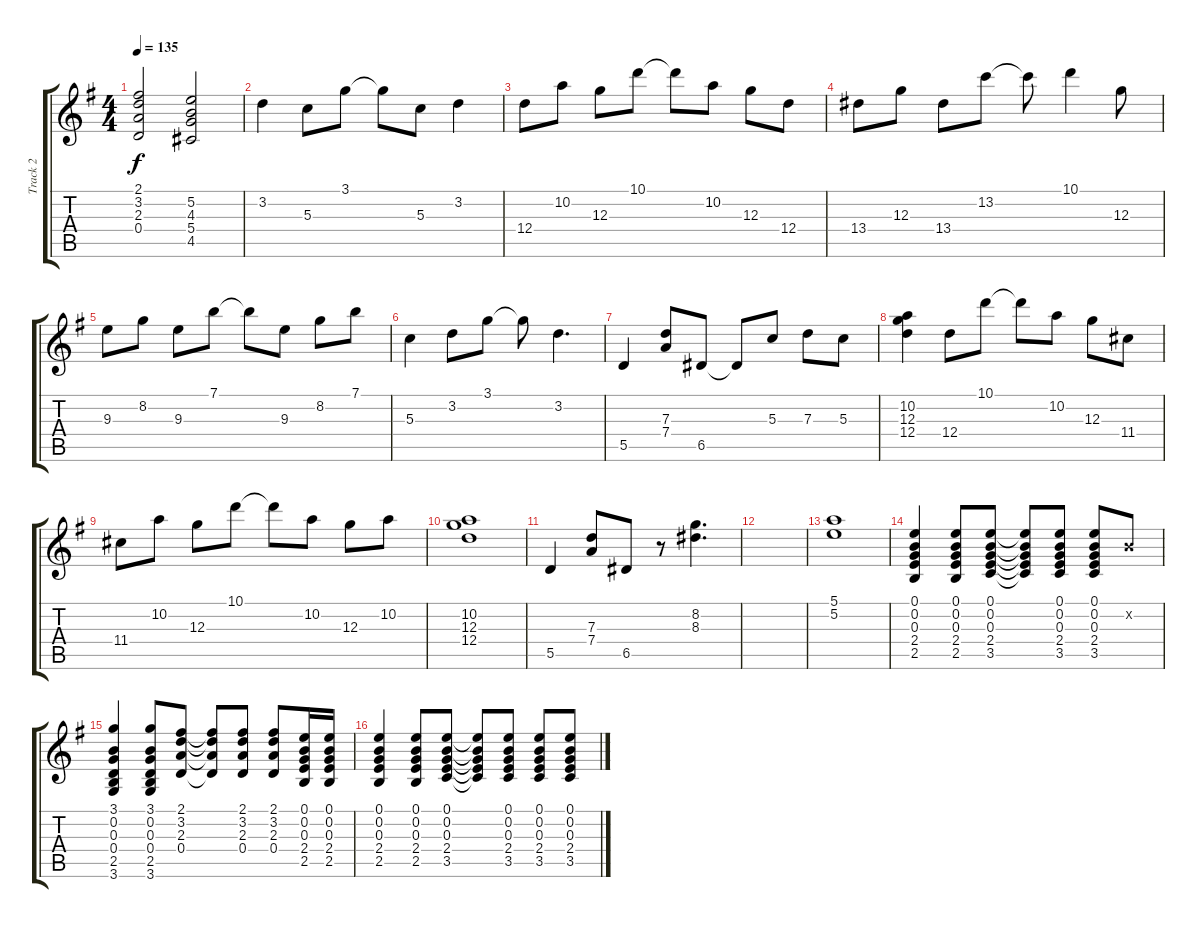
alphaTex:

\track ("Track 2" "Track 2") {instrument acousticguitarsteel}
\staff {score tabs}
\tuning (E4 B3 G3 D3 A2 E2) {hide}
\ts (4 4)
\tempo 135
\clef g2
\ks g
(2.1 3.2 2.3 0.4).2{dy f} (5.2 4.3 5.4 4.5).2 |
3.2.4 5.3.8 3.1.8 3.1{t}.8 5.3.8 3.2.4 |
12.4.8 10.2.8 12.3.8 10.1.8 10.1{t}.8 10.2.8 12.3.8 12.4.8 |
13.4.8 12.3.8 13.4.8 13.2.8 13.2{t}.8 10.1.4 12.3.8 |
9.3.8 8.2.8 9.3.8 7.1.8 7.1{t}.8 9.3.8 8.2.8 7.1.8 |
5.3.4 3.2.8 3.1.8 3.1{t}.8 3.2.4{d} |
5.5.4 (7.3 7.4).8 6.5.8 6.5{t}.8 5.3.8 7.3.8 5.3.8 |
(10.2 12.3 12.4).4 12.4.8 10.1.8 10.1{t}.8 10.2.8 12.3.8 11.4.8 |
11.4.8 10.2.8 12.3.8 10.1.8 10.1{t}.8 10.2.8 12.3.8 10.2.8 |
(10.2 12.3 12.4).1 |
5.5.4 (7.3 7.4).8 6.5.8 r.8 (8.2 8.3).4{d} |
|
(5.1 5.2).1 |
(0.1 0.2 0.3 2.4 2.5).4 (0.1 0.2 0.3 2.4 2.5).8 (0.1 0.2 0.3 2.4 3.5).8 (0.1{t} 0.2{t} 0.3{t} 2.4{t} 3.5{t}).8 (0.1 0.2 0.3 2.4 3.5).8 (0.1 0.2 0.3 2.4 3.5).8 0.2{x}.8 |
(3.1 0.2 0.3 0.4 2.5 3.6).4 (3.1 0.2 0.3 0.4 2.5 3.6).8 (2.1 3.2 2.3 0.4).8 (2.1{t} 3.2{t} 2.3{t} 0.4{t}).8 (2.1 3.2 2.3 0.4).8 (2.1 3.2 2.3 0.4).8 (0.1 0.2 0.3 2.4 2.5).16 (0.1 0.2 0.3 2.4 2.5).16 |
(0.1 0.2 0.3 2.4 2.5).4 (0.1 0.2 0.3 2.4 2.5).8 (0.1 0.2 0.3 2.4 3.5).8 (0.1{t} 0.2{t} 0.3{t} 2.4{t} 3.5{t}).8 (0.1 0.2 0.3 2.4 3.5).8 (0.1 0.2 0.3 2.4 3.5).8 (0.1 0.2 0.3 2.4 3.5).8
